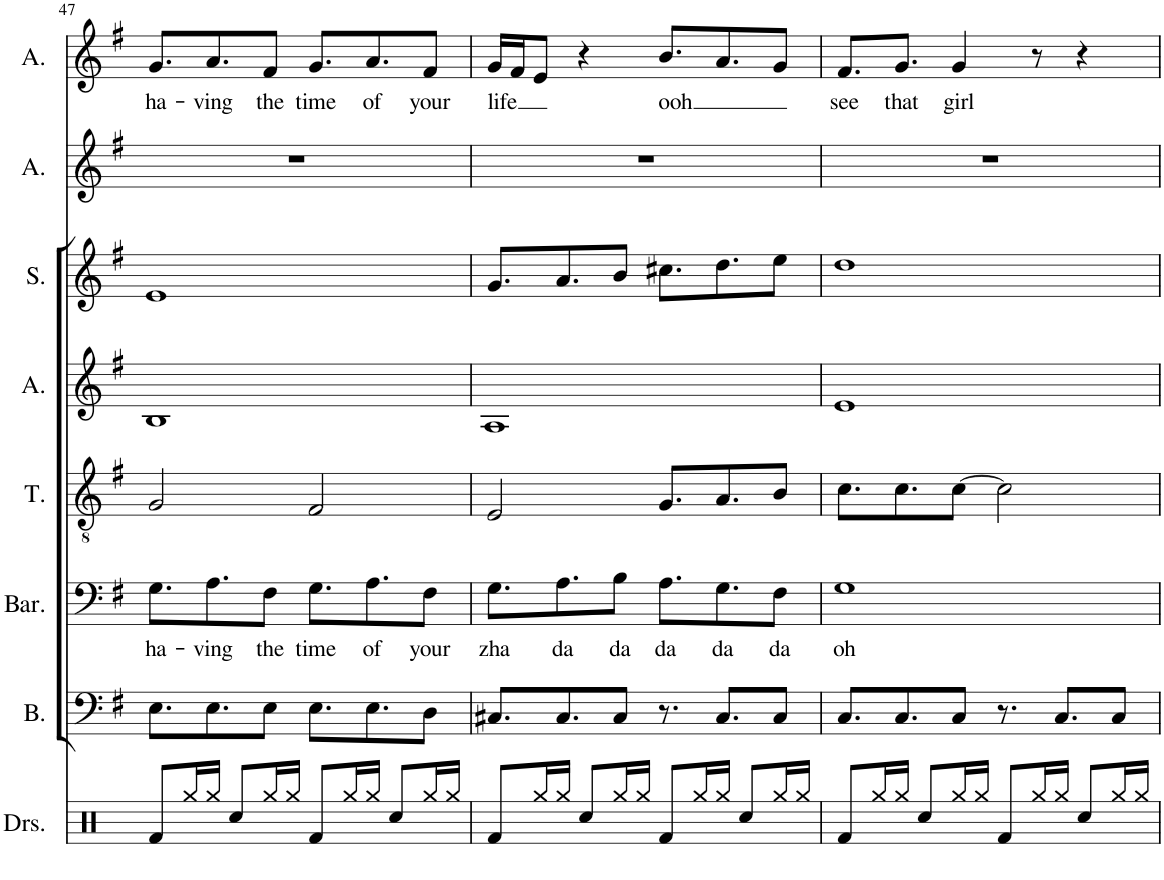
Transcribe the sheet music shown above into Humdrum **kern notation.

**kern	**kern	**kern	**text	**kern	**kern	**kern	**kern	**kern	**text
*part8	*part7	*part6	*part6	*part5	*part4	*part3	*part2	*part1	*part1
*staff8	*staff7	*staff6	*staff6	*staff5	*staff4	*staff3	*staff2	*staff1	*staff1
*I"Drumset	*I"Bass	*I"Baritone	*	*I"Tenor	*I"Alto	*I"Soprano	*I"Alto	*I"Alto	*
*I'Drs.	*I'B.	*I'Bar.	*	*I'T.	*I'A.	*I'S.	*I'A.	*I'A.	*
!!LO:PB:g=z
*clefX	*clefF4	*clefF4	*	*clefGv2	*clefG2	*clefG2	*clefG2	*clefG2	*
*k[]	*k[f#]	*k[f#]	*	*k[f#]	*k[f#]	*k[f#]	*k[f#]	*k[f#]	*
*M4/4	*M4/4	*M4/4	*	*M4/4	*M4/4	*M4/4	*M4/4	*M4/4	*
=47	=47	=47	=47	=47	=47	=47	=47	=47	=47
!	!	!	!LO:LY:b	!	!	!	!	!	!LO:LY:b
8Rf/L	8.E\L	8.G\L	ha-	2G/	1B	1e	1r	8.g/L	ha-
16Rgg/L	.	.	.	.	.	.	.	.	.
!	!	!	!LO:LY:b	!	!	!	!	!	!LO:LY:b
16Rgg/JJ	8.E\	8.A\	-ving	.	.	.	.	8.a/	-ving
8Rcc/L	.	.	.	.	.	.	.	.	.
!	!	!	!LO:LY:b	!	!	!	!	!	!LO:LY:b
16Rgg/L	8E\J	8F#\J	the	.	.	.	.	8f#/J	the
16Rgg/JJ	.	.	.	.	.	.	.	.	.
!	!	!	!LO:LY:b	!	!	!	!	!	!LO:LY:b
8Rf/L	8.E\L	8.G\L	time	2F#/	.	.	.	8.g/L	time
16Rgg/L	.	.	.	.	.	.	.	.	.
!	!	!	!LO:LY:b	!	!	!	!	!	!LO:LY:b
16Rgg/JJ	8.E\	8.A\	of	.	.	.	.	8.a/	of
8Rcc/L	.	.	.	.	.	.	.	.	.
!	!	!	!LO:LY:b	!	!	!	!	!	!LO:LY:b
16Rgg/L	8D\J	8F#\J	your	.	.	.	.	8f#/J	your
16Rgg/JJ	.	.	.	.	.	.	.	.	.
=48	=48	=48	=48	=48	=48	=48	=48	=48	=48
!	!	!	!LO:LY:b	!	!	!	!	!	!LO:LY:b
8Rf/L	8.C#X/L	8.G\L	zha	2E/	1A	8.g/L	1r	16g/LL	life
.	.	.	.	.	.	.	.	16f#/J	.
16Rgg/L	.	.	.	.	.	.	.	8e/J	.
!	!	!	!LO:LY:b	!	!	!	!	!	!
16Rgg/JJ	8.C#/	8.A\	da	.	.	8.a/	.	.	.
8Rcc/L	.	.	.	.	.	.	.	4r	.
!	!	!	!LO:LY:b	!	!	!	!	!	!
16Rgg/L	8C#/J	8B\J	da	.	.	8b/J	.	.	.
16Rgg/JJ	.	.	.	.	.	.	.	.	.
!	!	!	!LO:LY:b	!	!	!	!	!	!LO:LY:b
8Rf/L	8.r	8.A\L	da	8.G/L	.	8.cc#X\L	.	8.b/L	ooh
16Rgg/L	.	.	.	.	.	.	.	.	.
!	!	!	!LO:LY:b	!	!	!	!	!	!
16Rgg/JJ	8.C#/L	8.G\	da	8.A/	.	8.dd\	.	8.a/	.
8Rcc/L	.	.	.	.	.	.	.	.	.
!	!	!	!LO:LY:b	!	!	!	!	!	!
16Rgg/L	8C#/J	8F#\J	da	8B/J	.	8ee\J	.	8g/J	.
16Rgg/JJ	.	.	.	.	.	.	.	.	.
=49	=49	=49	=49	=49	=49	=49	=49	=49	=49
!	!	!	!LO:LY:b	!	!	!	!	!	!LO:LY:b
8Rf/L	8.C/L	1G	oh	8.c\L	1e	1dd	1r	8.f#/L	see
16Rgg/L	.	.	.	.	.	.	.	.	.
!	!	!	!	!	!	!	!	!	!LO:LY:b
16Rgg/JJ	8.C/	.	.	8.c\	.	.	.	8.g/J	that
8Rcc/L	.	.	.	.	.	.	.	.	.
!	!	!	!	!	!	!	!	!	!LO:LY:b
16Rgg/L	8C/J	.	.	[8c\J	.	.	.	4g/	girl
16Rgg/JJ	.	.	.	.	.	.	.	.	.
8Rf/L	8.r	.	.	2c\]	.	.	.	.	.
16Rgg/L	.	.	.	.	.	.	.	8r	.
16Rgg/JJ	8.C/L	.	.	.	.	.	.	.	.
8Rcc/L	.	.	.	.	.	.	.	4r	.
16Rgg/L	8C/J	.	.	.	.	.	.	.	.
16Rgg/JJ	.	.	.	.	.	.	.	.	.
=	=	=	=	=	=	=	=	=	=
*-	*-	*-	*-	*-	*-	*-	*-	*-	*-
